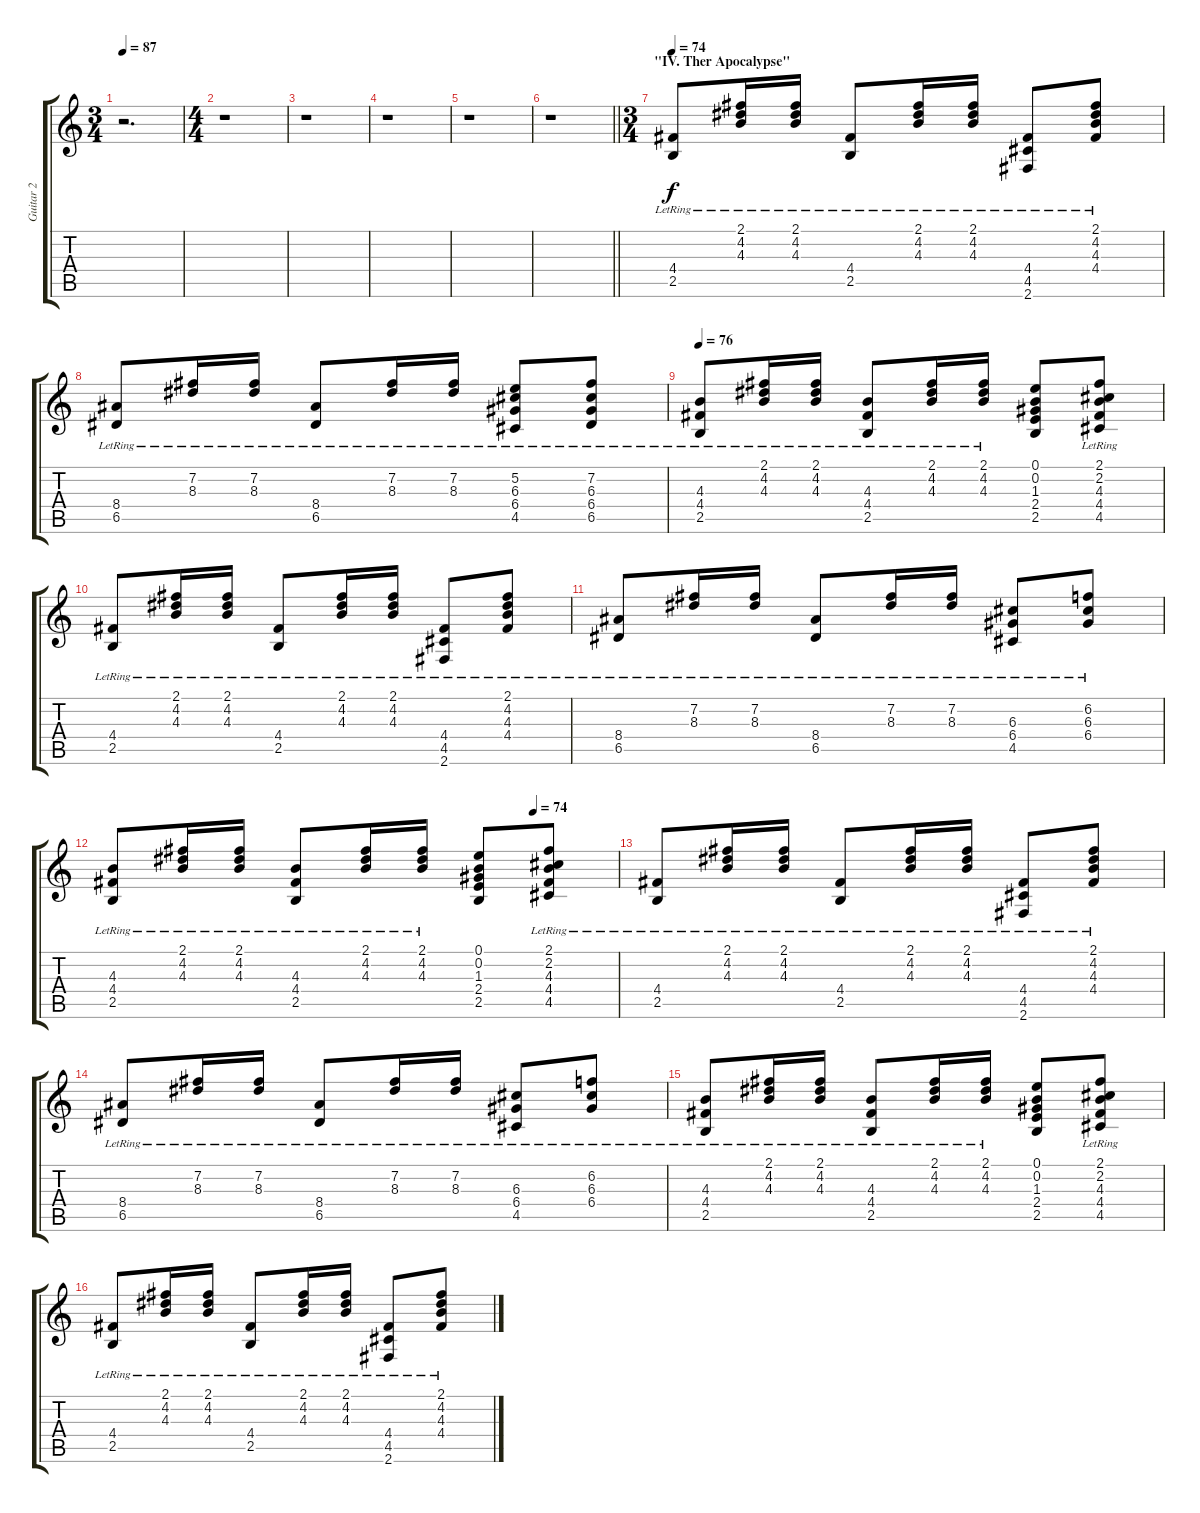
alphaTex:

\track ("Guitar 2" "Guitar 2") {instrument acousticguitarsteel}
\staff {score tabs}
\tuning (E4 B3 G3 D3 A2 E2) {hide}
\ts (3 4)
\tempo 87
\clef g2
\ks c
r.2{d dy ff} |
\ts (4 4)
r.1 |
r.1 |
r.1 |
r.1 |
\barLineRight lightlight
r.1 |
\ts (3 4)
\section ("" "\"IV. Ther Apocalypse\"")
\tempo 74
(4.4 2.5{lr}).8{dy f} (2.1{lr} 4.2{lr} 4.3{lr}).16 (2.1{lr} 4.2{lr} 4.3{lr}).16 (4.4 2.5{lr}).8 (2.1{lr} 4.2{lr} 4.3{lr}).16 (2.1{lr} 4.2{lr} 4.3{lr}).16 (4.4 4.5 2.6{lr}).8 (2.1 4.2 4.3{lr} 4.4{lr}).8 |
(8.4 6.5{lr}).8 (7.2 8.3{lr}).16 (7.2 8.3{lr}).16 (8.4 6.5{lr}).8 (7.2 8.3{lr}).16 (7.2 8.3{lr}).16 (5.2 6.3 6.4{lr} 4.5{lr}).8 (7.2 6.3 6.4{lr} 6.5).8 |
\tempo 76
(4.3 4.4 2.5{lr}).8 (2.1{lr} 4.2{lr} 4.3{lr}).16 (2.1{lr} 4.2{lr} 4.3{lr}).16 (4.3 4.4 2.5{lr}).8 (2.1{lr} 4.2{lr} 4.3{lr}).16 (2.1{lr} 4.2{lr} 4.3{lr}).16 (0.1 0.2 1.3 2.4 2.5).8 (2.1 2.2 4.3{lr} 4.4{lr} 4.5).8 |
(4.4 2.5{lr}).8 (2.1{lr} 4.2{lr} 4.3{lr}).16 (2.1{lr} 4.2{lr} 4.3{lr}).16 (4.4 2.5{lr}).8 (2.1{lr} 4.2{lr} 4.3{lr}).16 (2.1{lr} 4.2{lr} 4.3{lr}).16 (4.4 4.5 2.6{lr}).8 (2.1 4.2 4.3{lr} 4.4{lr}).8 |
(8.4 6.5{lr}).8 (7.2 8.3{lr}).16 (7.2 8.3{lr}).16 (8.4 6.5{lr}).8 (7.2 8.3{lr}).16 (7.2 8.3{lr}).16 (6.3 6.4{lr} 4.5{lr}).8 (6.2 6.3 6.4{lr}).8 |
\tempo (74 0.8333333333333334)
(4.3 4.4 2.5{lr}).8 (2.1{lr} 4.2{lr} 4.3{lr}).16 (2.1{lr} 4.2{lr} 4.3{lr}).16 (4.3 4.4 2.5{lr}).8 (2.1{lr} 4.2{lr} 4.3{lr}).16 (2.1{lr} 4.2{lr} 4.3{lr}).16 (0.1 0.2 1.3 2.4 2.5).8 (2.1 2.2 4.3{lr} 4.4{lr} 4.5).8 |
(4.4 2.5{lr}).8 (2.1{lr} 4.2{lr} 4.3{lr}).16 (2.1{lr} 4.2{lr} 4.3{lr}).16 (4.4 2.5{lr}).8 (2.1{lr} 4.2{lr} 4.3{lr}).16 (2.1{lr} 4.2{lr} 4.3{lr}).16 (4.4 4.5 2.6{lr}).8 (2.1 4.2 4.3{lr} 4.4{lr}).8 |
(8.4 6.5{lr}).8 (7.2 8.3{lr}).16 (7.2 8.3{lr}).16 (8.4 6.5{lr}).8 (7.2 8.3{lr}).16 (7.2 8.3{lr}).16 (6.3 6.4{lr} 4.5{lr}).8 (6.2 6.3 6.4{lr}).8 |
(4.3 4.4 2.5{lr}).8 (2.1{lr} 4.2{lr} 4.3{lr}).16 (2.1{lr} 4.2{lr} 4.3{lr}).16 (4.3 4.4 2.5{lr}).8 (2.1{lr} 4.2{lr} 4.3{lr}).16 (2.1{lr} 4.2{lr} 4.3{lr}).16 (0.1 0.2 1.3 2.4 2.5).8 (2.1 2.2 4.3{lr} 4.4{lr} 4.5).8 |
(4.4 2.5{lr}).8 (2.1{lr} 4.2{lr} 4.3{lr}).16 (2.1{lr} 4.2{lr} 4.3{lr}).16 (4.4 2.5{lr}).8 (2.1{lr} 4.2{lr} 4.3{lr}).16 (2.1{lr} 4.2{lr} 4.3{lr}).16 (4.4 4.5 2.6{lr}).8 (2.1 4.2 4.3{lr} 4.4{lr}).8
